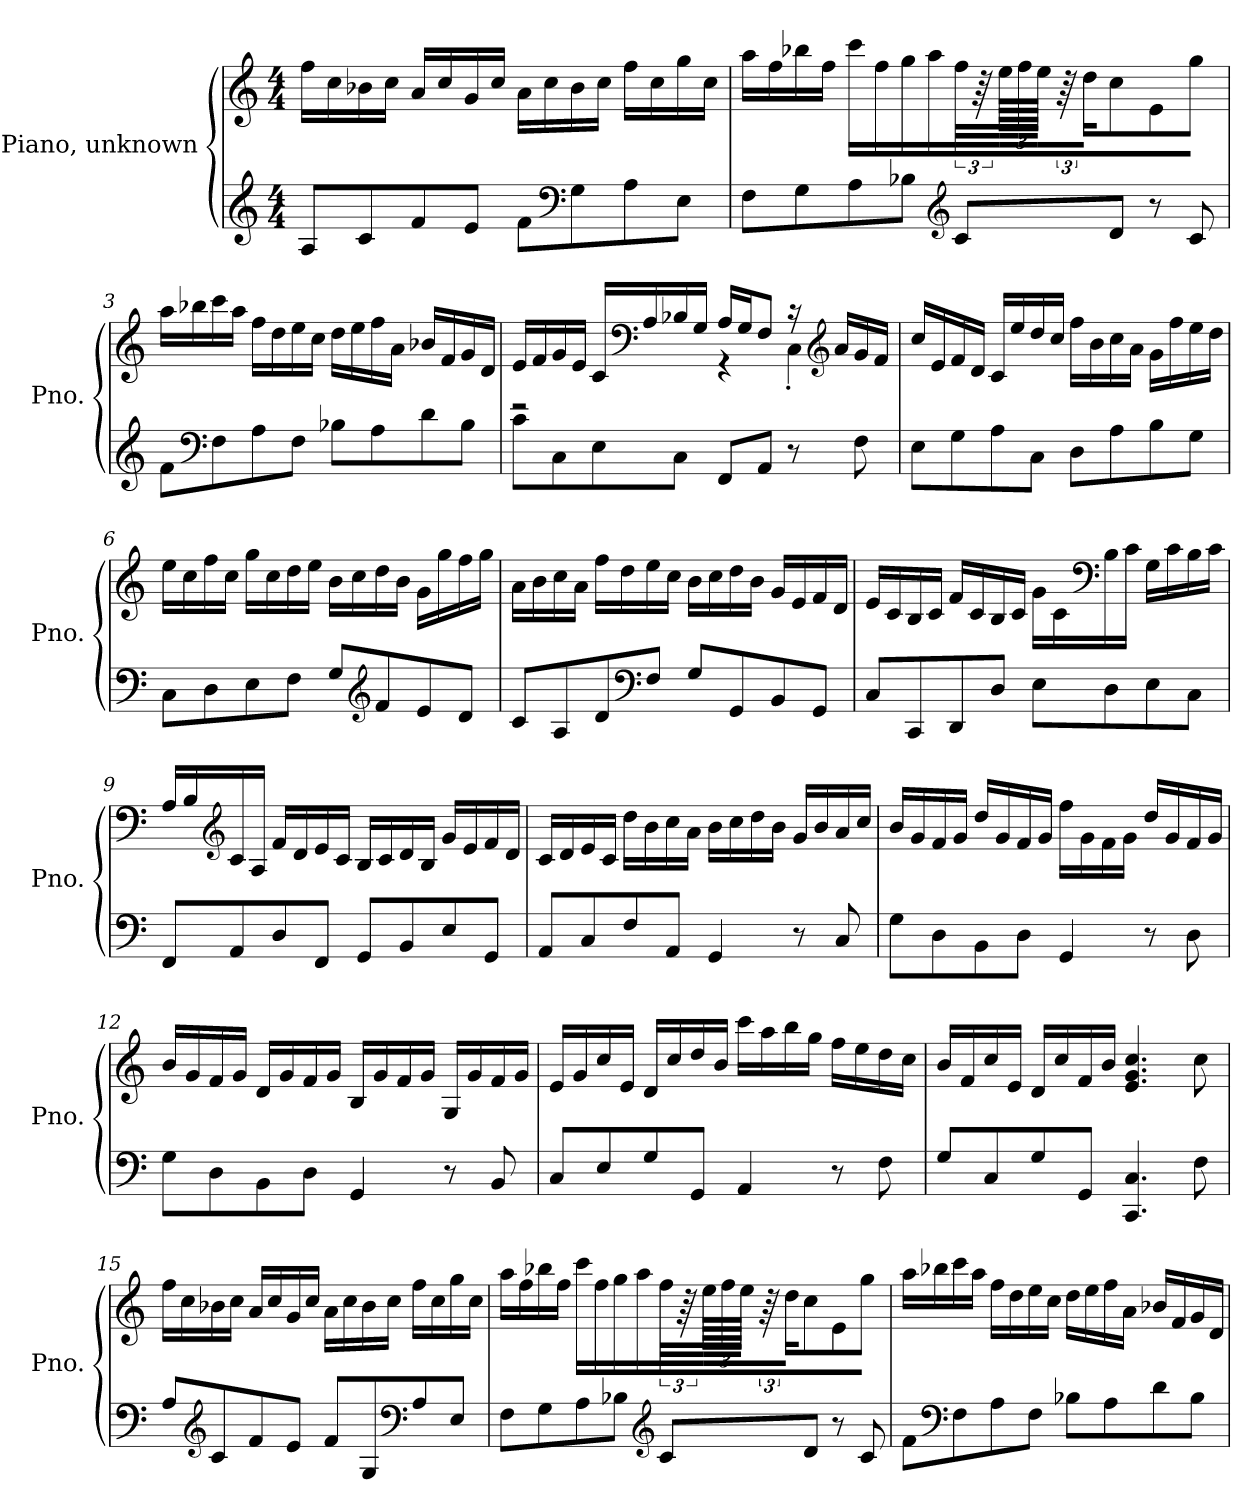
**kern	**kern
*part1	*part1
*staff2	*staff1
*I"Piano, unknown	*
*I'Pno.	*
*clefG2	*clefG2
*k[]	*k[]
*M4/4	*M4/4
*MM120	*MM120
=1	=1
8A/L	16ff\LL
.	16cc\
8c/	16b-X\
.	16cc\JJ
8f/	16a/LL
.	16cc/
8e/J	16g/
.	16cc/JJ
8f\L	16a\LL
.	16cc\
*clefF4	*
8G\	16b-\
.	16cc\JJ
8A\	16ff\LL
.	16cc\
8E\J	16gg\
.	16cc\JJ
=2	=2
8F\L	16aa\LL
.	16ff\
8G\	16bb-X\
.	16ff\JJ
8A\	16ccc\LL
.	16ff\
8B-X\J	16gg\
.	16aa\
*clefG2	*
8c/L	96ff\JJkk
.	96r
.	96ee\LLLL
.	96ff\
.	96ee\JJJJ
.	96r
.	16dd\KL
8d/J	8cc\
8r	8e\
8c/	8gg\J
!!LO:LB:g=z
=3	=3
8f\L	16aa\LL
.	16bb-X\
*clefF4	*
8F\	16ccc\
.	16aa\JJ
8A\	16ff\LL
.	16dd\
8F\J	16ee\
.	16cc\JJ
8B-X\L	16dd\LL
.	16ee\
8A\	16ff\
.	16a\JJ
8d\	16b-X/LL
.	16f/
8B-\J	16g/
.	16d/JJ
=4	=4
*	*^
8c\L	16e/LL	2r
.	16f/	.
8C\	16g/	.
.	16e/JJ	.
8E\	16c/LL	.
*	*clefF4	*
.	16A/	.
8C\J	16B-X/	.
.	16G/JJ	.
8FF/L	16A/LL	4r
.	16G/J	.
8AA/J	8F/J	.
8r	16r	4C'\
*	*clefG2	*
.	16a/LL	.
8F\	16g/	.
.	16f/JJ	.
*	*v	*v
!!LO:LB:g=z
=5	=5
8E\L	16cc/LL
.	16e/
8G\	16f/
.	16d/JJ
8A\	16c/LL
.	16ee/
8C\J	16dd/
.	16cc/JJ
8D\L	16ff\LL
.	16b\
8A\	16cc\
.	16a\JJ
8B\	16g\LL
.	16ff\
8G\J	16ee\
.	16dd\JJ
=6	=6
8C\L	16ee\LL
.	16cc\
8D\	16ff\
.	16cc\JJ
8E\	16gg\LL
.	16cc\
8F\J	16dd\
.	16ee\JJ
8G/L	16b\LL
.	16cc\
*clefG2	*
8f/	16dd\
.	16b\JJ
8e/	16g\LL
.	16gg\
8d/J	16ff\
.	16gg\JJ
!!LO:LB:g=z
=7	=7
8c/L	16a\LL
.	16b\
8A/	16cc\
.	16a\JJ
8d/	16ff\LL
.	16dd\
*clefF4	*
8F/J	16ee\
.	16cc\JJ
8G/L	16b\LL
.	16cc\
8GG/	16dd\
.	16b\JJ
8BB/	16g/LL
.	16e/
8GG/J	16f/
.	16d/JJ
=8	=8
8C/L	16e/LL
.	16c/
8CC/	16B/
.	16c/JJ
8DD/	16f/LL
.	16c/
8D/J	16B/
.	16c/JJ
8E\L	16g\LL
.	16c\
*	*clefF4
8D\	16B\
.	16c\JJ
8E\	16G\LL
.	16c\
8C\J	16B\
.	16c\JJ
!!LO:LB:g=z
=9	=9
8FF/L	16A/LL
.	16B/
*	*clefG2
8AA/	16c/
.	16A/JJ
8D/	16f/LL
.	16d/
8FF/J	16e/
.	16c/JJ
8GG/L	16B/LL
.	16c/
8BB/	16d/
.	16B/JJ
8E/	16g/LL
.	16e/
8GG/J	16f/
.	16d/JJ
=10	=10
8AA/L	16c/LL
.	16d/
8C/	16e/
.	16c/JJ
8F/	16dd\LL
.	16b\
8AA/J	16cc\
.	16a\JJ
4GG/	16b\LL
.	16cc\
.	16dd\
.	16b\JJ
8r	16g/LL
.	16b/
8C/	16a/
.	16cc/JJ
!!LO:LB:g=z
=11	=11
8G\L	16b/LL
.	16g/
8D\	16f/
.	16g/JJ
8BB\	16dd/LL
.	16g/
8D\J	16f/
.	16g/JJ
4GG/	16ff\LL
.	16g\
.	16f\
.	16g\JJ
8r	16dd/LL
.	16g/
8D\	16f/
.	16g/JJ
=12	=12
8G\L	16b/LL
.	16g/
8D\	16f/
.	16g/JJ
8BB\	16d/LL
.	16g/
8D\J	16f/
.	16g/JJ
4GG/	16B/LL
.	16g/
.	16f/
.	16g/JJ
8r	16G/LL
.	16g/
8BB/	16f/
.	16g/JJ
!!LO:PB:g=z
=13	=13
8C/L	16e/LL
.	16g/
8E/	16cc/
.	16e/JJ
8G/	16d/LL
.	16cc/
8GG/J	16dd/
.	16b/JJ
4AA/	16ccc\LL
.	16aa\
.	16bb\
.	16gg\JJ
8r	16ff\LL
.	16ee\
8F\	16dd\
.	16cc\JJ
=14	=14
8G/L	16b/LL
.	16f/
8C/	16cc/
.	16e/JJ
8G/	16d/LL
.	16cc/
8GG/J	16f/
.	16b/JJ
4.CC/ 4.C/	4.e/ 4.g/ 4.cc/
8F\	8cc\
=15	=15
8A/L	16ff\LL
.	16cc\
*clefG2	*
8c/	16b-X\
.	16cc\JJ
8f/	16a/LL
.	16cc/
8e/J	16g/
.	16cc/JJ
8f/L	16a\LL
.	16cc\
8G/	16b-\
.	16cc\JJ
*clefF4	*
8A/	16ff\LL
.	16cc\
8E/J	16gg\
.	16cc\JJ
!!LO:LB:g=z
=16	=16
8F\L	16aa\LL
.	16ff\
8G\	16bb-X\
.	16ff\JJ
8A\	16ccc\LL
.	16ff\
8B-X\J	16gg\
.	16aa\
*clefG2	*
8c/L	96ff\JJkk
.	96r
.	96ee\LLLL
.	96ff\
.	96ee\JJJJ
.	96r
.	16dd\KL
8d/J	8cc\
8r	8e\
8c/	8gg\J
=17	=17
8f\L	16aa\LL
.	16bb-X\
*clefF4	*
8F\	16ccc\
.	16aa\JJ
8A\	16ff\LL
.	16dd\
8F\J	16ee\
.	16cc\JJ
8B-X\L	16dd\LL
.	16ee\
8A\	16ff\
.	16a\JJ
8d\	16b-X/LL
.	16f/
8B-\J	16g/
.	16d/JJ
=	=
*-	*-
